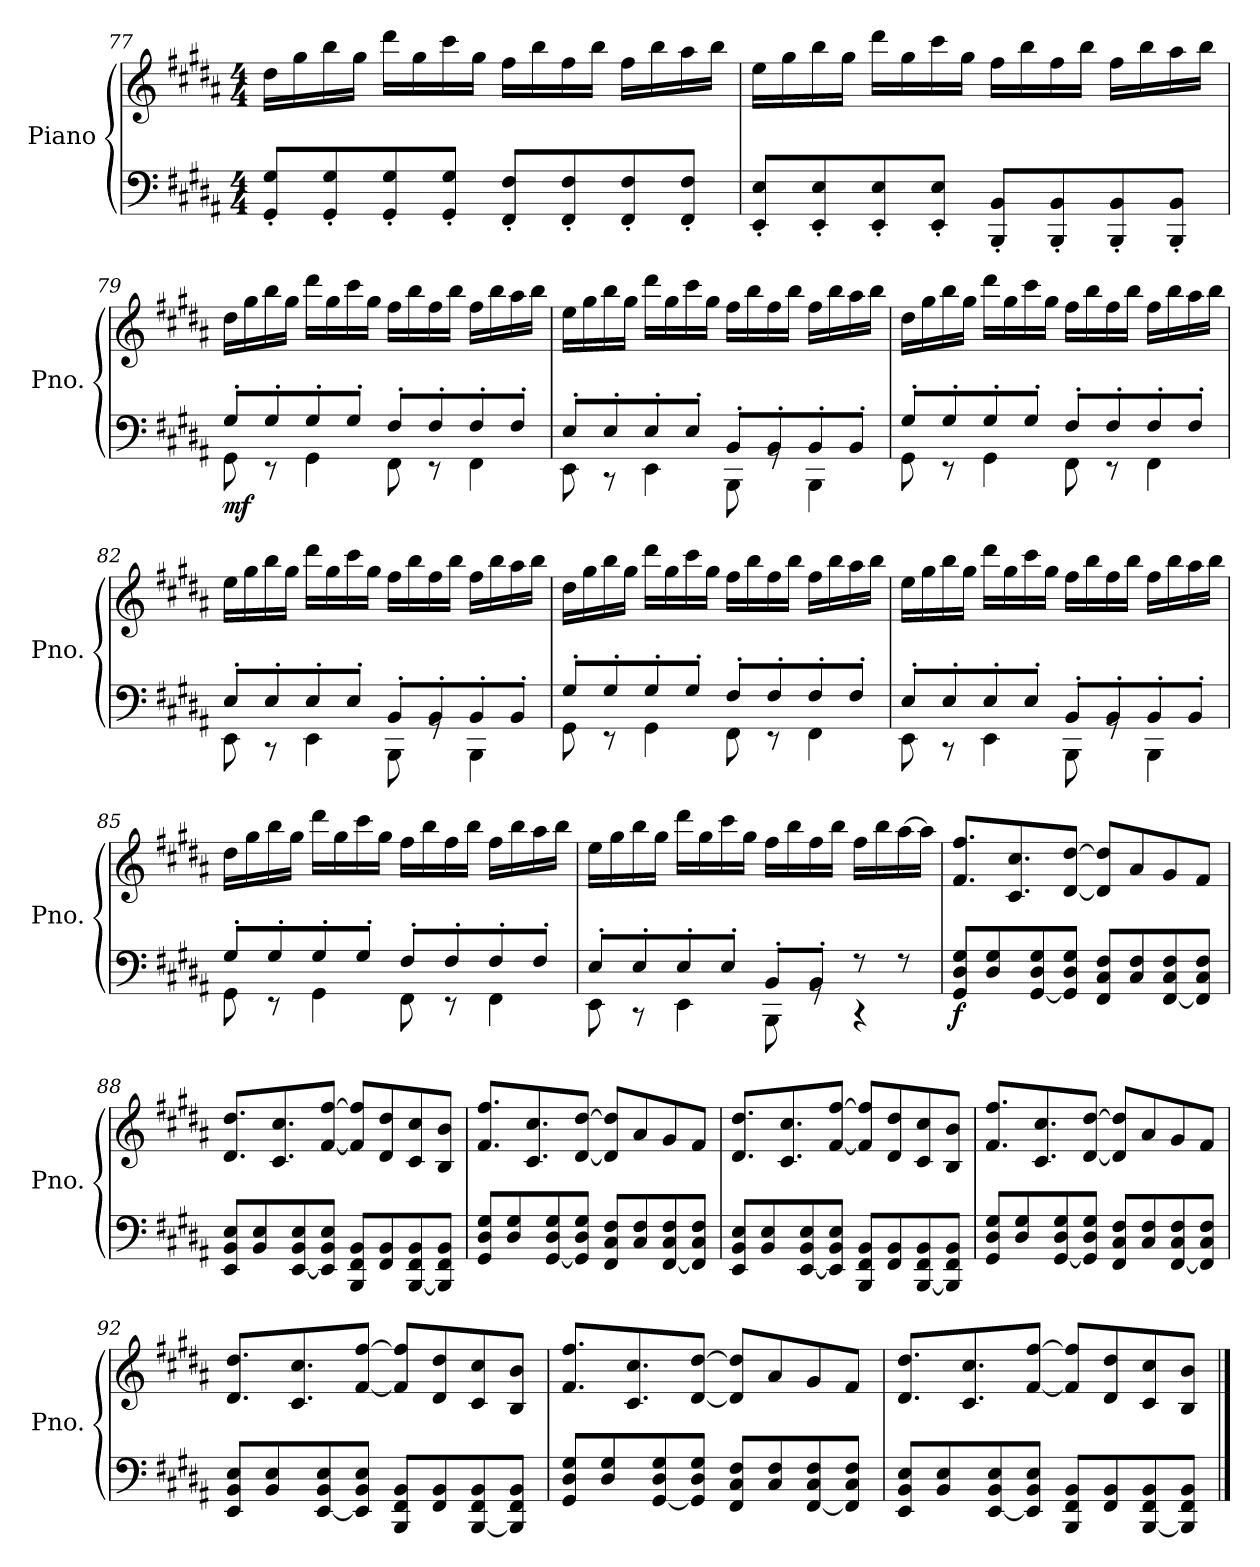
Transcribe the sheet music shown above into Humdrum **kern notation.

**kern	**kern	**dynam
*part1	*part1	*part1
*staff2	*staff1	*staff1/2
*I"Piano	*	*
*I'Pno.	*	*
!!LO:LB:g=z
*clefF4	*clefG2	*
*k[f#c#g#d#a#]	*k[f#c#g#d#a#]	*
*M4/4	*M4/4	*
=77	=77	=77
8GG#/' 8G#/'L	16dd#\LL	.
.	16gg#\	.
8GG#/' 8G#/'	16bb\	.
.	16gg#\JJ	.
8GG#/' 8G#/'	16ddd#\LL	.
.	16gg#\	.
8GG#/' 8G#/'J	16ccc#\	.
.	16gg#\JJ	.
8FF#/' 8F#/'L	16ff#\LL	.
.	16bb\	.
8FF#/' 8F#/'	16ff#\	.
.	16bb\JJ	.
8FF#/' 8F#/'	16ff#\LL	.
.	16bb\	.
8FF#/' 8F#/'J	16aa#\	.
.	16bb\JJ	.
=78	=78	=78
8EE/' 8E/'L	16ee\LL	.
.	16gg#\	.
8EE/' 8E/'	16bb\	.
.	16gg#\JJ	.
8EE/' 8E/'	16ddd#\LL	.
.	16gg#\	.
8EE/' 8E/'J	16ccc#\	.
.	16gg#\JJ	.
8BBB/' 8BB/'L	16ff#\LL	.
.	16bb\	.
8BBB/' 8BB/'	16ff#\	.
.	16bb\JJ	.
8BBB/' 8BB/'	16ff#\LL	.
.	16bb\	.
8BBB/' 8BB/'J	16aa#\	.
.	16bb\JJ	.
!!LO:LB:g=z
=79	=79	=79
*^	*	*
!	!	!	!LO:DY:b=2
8G#'/L	8GG#\	16dd#\LL	mf
.	.	16gg#\	.
8G#'/	8r	16bb\	.
.	.	16gg#\JJ	.
8G#'/	4GG#\	16ddd#\LL	.
.	.	16gg#\	.
8G#'/J	.	16ccc#\	.
.	.	16gg#\JJ	.
8F#'/L	8FF#\	16ff#\LL	.
.	.	16bb\	.
8F#'/	8r	16ff#\	.
.	.	16bb\JJ	.
8F#'/	4FF#\	16ff#\LL	.
.	.	16bb\	.
8F#'/J	.	16aa#\	.
.	.	16bb\JJ	.
=80	=80	=80	=80
8E'/L	8EE\	16ee\LL	.
.	.	16gg#\	.
8E'/	8r	16bb\	.
.	.	16gg#\JJ	.
8E'/	4EE\	16ddd#\LL	.
.	.	16gg#\	.
8E'/J	.	16ccc#\	.
.	.	16gg#\JJ	.
8BB'/L	8BBB\	16ff#\LL	.
.	.	16bb\	.
8BB'/	8rGG	16ff#\	.
.	.	16bb\JJ	.
8BB'/	4BBB\	16ff#\LL	.
.	.	16bb\	.
8BB'/J	.	16aa#\	.
.	.	16bb\JJ	.
!!LO:LB:g=z
=81	=81	=81	=81
8G#'/L	8GG#\	16dd#\LL	.
.	.	16gg#\	.
8G#'/	8r	16bb\	.
.	.	16gg#\JJ	.
8G#'/	4GG#\	16ddd#\LL	.
.	.	16gg#\	.
8G#'/J	.	16ccc#\	.
.	.	16gg#\JJ	.
8F#'/L	8FF#\	16ff#\LL	.
.	.	16bb\	.
8F#'/	8r	16ff#\	.
.	.	16bb\JJ	.
8F#'/	4FF#\	16ff#\LL	.
.	.	16bb\	.
8F#'/J	.	16aa#\	.
.	.	16bb\JJ	.
=82	=82	=82	=82
8E'/L	8EE\	16ee\LL	.
.	.	16gg#\	.
8E'/	8r	16bb\	.
.	.	16gg#\JJ	.
8E'/	4EE\	16ddd#\LL	.
.	.	16gg#\	.
8E'/J	.	16ccc#\	.
.	.	16gg#\JJ	.
8BB'/L	8BBB\	16ff#\LL	.
.	.	16bb\	.
8BB'/	8rGG	16ff#\	.
.	.	16bb\JJ	.
8BB'/	4BBB\	16ff#\LL	.
.	.	16bb\	.
8BB'/J	.	16aa#\	.
.	.	16bb\JJ	.
!!LO:PB:g=z
=83	=83	=83	=83
8G#'/L	8GG#\	16dd#\LL	.
.	.	16gg#\	.
8G#'/	8r	16bb\	.
.	.	16gg#\JJ	.
8G#'/	4GG#\	16ddd#\LL	.
.	.	16gg#\	.
8G#'/J	.	16ccc#\	.
.	.	16gg#\JJ	.
8F#'/L	8FF#\	16ff#\LL	.
.	.	16bb\	.
8F#'/	8r	16ff#\	.
.	.	16bb\JJ	.
8F#'/	4FF#\	16ff#\LL	.
.	.	16bb\	.
8F#'/J	.	16aa#\	.
.	.	16bb\JJ	.
=84	=84	=84	=84
8E'/L	8EE\	16ee\LL	.
.	.	16gg#\	.
8E'/	8r	16bb\	.
.	.	16gg#\JJ	.
8E'/	4EE\	16ddd#\LL	.
.	.	16gg#\	.
8E'/J	.	16ccc#\	.
.	.	16gg#\JJ	.
8BB'/L	8BBB\	16ff#\LL	.
.	.	16bb\	.
8BB'/	8rGG	16ff#\	.
.	.	16bb\JJ	.
8BB'/	4BBB\	16ff#\LL	.
.	.	16bb\	.
8BB'/J	.	16aa#\	.
.	.	16bb\JJ	.
!!LO:LB:g=z
=85	=85	=85	=85
8G#'/L	8GG#\	16dd#\LL	.
.	.	16gg#\	.
8G#'/	8r	16bb\	.
.	.	16gg#\JJ	.
8G#'/	4GG#\	16ddd#\LL	.
.	.	16gg#\	.
8G#'/J	.	16ccc#\	.
.	.	16gg#\JJ	.
8F#'/L	8FF#\	16ff#\LL	.
.	.	16bb\	.
8F#'/	8r	16ff#\	.
.	.	16bb\JJ	.
8F#'/	4FF#\	16ff#\LL	.
.	.	16bb\	.
8F#'/J	.	16aa#\	.
.	.	16bb\JJ	.
=86	=86	=86	=86
8E'/L	8EE\	16ee\LL	.
.	.	16gg#\	.
8E'/	8r	16bb\	.
.	.	16gg#\JJ	.
8E'/	4EE\	16ddd#\LL	.
.	.	16gg#\	.
8E'/J	.	16ccc#\	.
.	.	16gg#\JJ	.
8BB'/L	8BBB\	16ff#\LL	.
.	.	16bb\	.
8BB'/J	8rGG	16ff#\	.
.	.	16bb\JJ	.
8r	4r	16ff#\LL	.
.	.	16bb\	.
8r	.	[16aa#\	.
.	.	16aa#\JJ]	.
*v	*v	*	*
=87	=87	=87
!	!	!LO:DY:b=2
8GG#/ 8D#/ 8G#/L	8.f#/ 8.ff#/L	f
8D#/ 8G#/	.	.
.	8.c#/ 8.cc#/	.
[8GG#/ 8D#/ 8G#/	.	.
8GG#/] 8D#/ 8G#/J	[8d#/ [8dd#/J	.
8FF#/ 8C#/ 8F#/L	8d#/] 8dd#/]L	.
8C#/ 8F#/	8a#/	.
[8FF#/ 8C#/ 8F#/	8g#/	.
8FF#/] 8C#/ 8F#/J	8f#/J	.
!!LO:LB:g=z
=88	=88	=88
8EE/ 8BB/ 8E/L	8.d#/ 8.dd#/L	.
8BB/ 8E/	.	.
.	8.c#/ 8.cc#/	.
[8EE/ 8BB/ 8E/	.	.
8EE/] 8BB/ 8E/J	[8f#/ [8ff#/J	.
8BBB/ 8FF#/ 8BB/L	8f#/] 8ff#/]L	.
8FF#/ 8BB/	8d#/ 8dd#/	.
[8BBB/ 8FF#/ 8BB/	8c#/ 8cc#/	.
8BBB/] 8FF#/ 8BB/J	8B/ 8b/J	.
=89	=89	=89
8GG#/ 8D#/ 8G#/L	8.f#/ 8.ff#/L	.
8D#/ 8G#/	.	.
.	8.c#/ 8.cc#/	.
[8GG#/ 8D#/ 8G#/	.	.
8GG#/] 8D#/ 8G#/J	[8d#/ [8dd#/J	.
8FF#/ 8C#/ 8F#/L	8d#/] 8dd#/]L	.
8C#/ 8F#/	8a#/	.
[8FF#/ 8C#/ 8F#/	8g#/	.
8FF#/] 8C#/ 8F#/J	8f#/J	.
=90	=90	=90
8EE/ 8BB/ 8E/L	8.d#/ 8.dd#/L	.
8BB/ 8E/	.	.
.	8.c#/ 8.cc#/	.
[8EE/ 8BB/ 8E/	.	.
8EE/] 8BB/ 8E/J	[8f#/ [8ff#/J	.
8BBB/ 8FF#/ 8BB/L	8f#/] 8ff#/]L	.
8FF#/ 8BB/	8d#/ 8dd#/	.
[8BBB/ 8FF#/ 8BB/	8c#/ 8cc#/	.
8BBB/] 8FF#/ 8BB/J	8B/ 8b/J	.
=91	=91	=91
8GG#/ 8D#/ 8G#/L	8.f#/ 8.ff#/L	.
8D#/ 8G#/	.	.
.	8.c#/ 8.cc#/	.
[8GG#/ 8D#/ 8G#/	.	.
8GG#/] 8D#/ 8G#/J	[8d#/ [8dd#/J	.
8FF#/ 8C#/ 8F#/L	8d#/] 8dd#/]L	.
8C#/ 8F#/	8a#/	.
[8FF#/ 8C#/ 8F#/	8g#/	.
8FF#/] 8C#/ 8F#/J	8f#/J	.
!!LO:LB:g=z
=92	=92	=92
8EE/ 8BB/ 8E/L	8.d#/ 8.dd#/L	.
8BB/ 8E/	.	.
.	8.c#/ 8.cc#/	.
[8EE/ 8BB/ 8E/	.	.
8EE/] 8BB/ 8E/J	[8f#/ [8ff#/J	.
8BBB/ 8FF#/ 8BB/L	8f#/] 8ff#/]L	.
8FF#/ 8BB/	8d#/ 8dd#/	.
[8BBB/ 8FF#/ 8BB/	8c#/ 8cc#/	.
8BBB/] 8FF#/ 8BB/J	8B/ 8b/J	.
=93	=93	=93
8GG#/ 8D#/ 8G#/L	8.f#/ 8.ff#/L	.
8D#/ 8G#/	.	.
.	8.c#/ 8.cc#/	.
[8GG#/ 8D#/ 8G#/	.	.
8GG#/] 8D#/ 8G#/J	[8d#/ [8dd#/J	.
8FF#/ 8C#/ 8F#/L	8d#/] 8dd#/]L	.
8C#/ 8F#/	8a#/	.
[8FF#/ 8C#/ 8F#/	8g#/	.
8FF#/] 8C#/ 8F#/J	8f#/J	.
=94	=94	=94
8EE/ 8BB/ 8E/L	8.d#/ 8.dd#/L	.
8BB/ 8E/	.	.
.	8.c#/ 8.cc#/	.
[8EE/ 8BB/ 8E/	.	.
8EE/] 8BB/ 8E/J	[8f#/ [8ff#/J	.
8BBB/ 8FF#/ 8BB/L	8f#/] 8ff#/]L	.
8FF#/ 8BB/	8d#/ 8dd#/	.
[8BBB/ 8FF#/ 8BB/	8c#/ 8cc#/	.
8BBB/] 8FF#/ 8BB/J	8B/ 8b/J	.
==	==	==
*-	*-	*-
